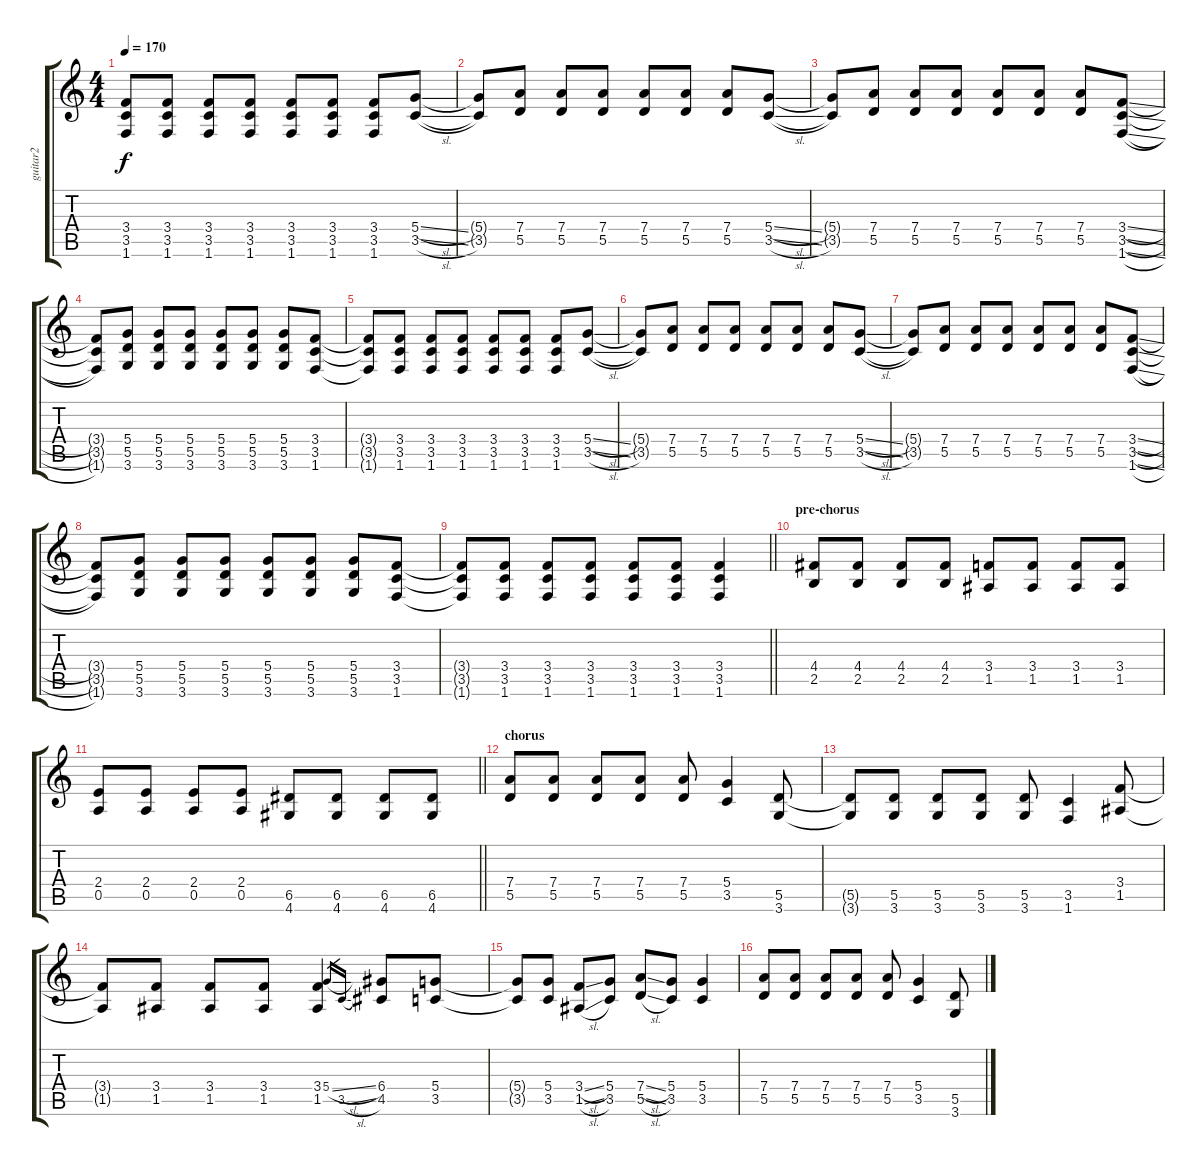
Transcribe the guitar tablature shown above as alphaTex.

\track ("guitar2" "guitar2") {instrument overdrivenguitar}
\staff {score tabs}
\tuning (E4 B3 G3 D3 A2 E2) {hide}
\ts (4 4)
\tempo 170
\clef g2
\ks c
(3.4{t} 3.5{t} 1.6{t}).8{dy f} (3.4 3.5 1.6).8 (3.4 3.5 1.6).8 (3.4 3.5 1.6).8 (3.4 3.5 1.6).8 (3.4 3.5 1.6).8 (3.4 3.5 1.6).8 (5.4{sl} 3.5{sl}).8 |
(5.4{t} 3.5{t}).8 (7.4 5.5).8 (7.4 5.5).8 (7.4 5.5).8 (7.4 5.5).8 (7.4 5.5).8 (7.4 5.5).8 (5.4{sl} 3.5{sl}).8 |
(5.4{t} 3.5{t}).8 (7.4 5.5).8 (7.4 5.5).8 (7.4 5.5).8 (7.4 5.5).8 (7.4 5.5).8 (7.4 5.5).8 (3.4{sl} 3.5{sl} 1.6{sl}).8 |
(3.4{t} 3.5{t} 1.6{t}).8 (5.4 5.5 3.6).8 (5.4 5.5 3.6).8 (5.4 5.5 3.6).8 (5.4 5.5 3.6).8 (5.4 5.5 3.6).8 (5.4 5.5 3.6).8 (3.4 3.5 1.6).8 |
(3.4{t} 3.5{t} 1.6{t}).8 (3.4 3.5 1.6).8 (3.4 3.5 1.6).8 (3.4 3.5 1.6).8 (3.4 3.5 1.6).8 (3.4 3.5 1.6).8 (3.4 3.5 1.6).8 (5.4{sl} 3.5{sl}).8 |
(5.4{t} 3.5{t}).8 (7.4 5.5).8 (7.4 5.5).8 (7.4 5.5).8 (7.4 5.5).8 (7.4 5.5).8 (7.4 5.5).8 (5.4{sl} 3.5{sl}).8 |
(5.4{t} 3.5{t}).8 (7.4 5.5).8 (7.4 5.5).8 (7.4 5.5).8 (7.4 5.5).8 (7.4 5.5).8 (7.4 5.5).8 (3.4{sl} 3.5{sl} 1.6{sl}).8 |
(3.4{t} 3.5{t} 1.6{t}).8 (5.4 5.5 3.6).8 (5.4 5.5 3.6).8 (5.4 5.5 3.6).8 (5.4 5.5 3.6).8 (5.4 5.5 3.6).8 (5.4 5.5 3.6).8 (3.4 3.5 1.6).8 |
\barLineRight lightlight
(3.4{t} 3.5{t} 1.6{t}).8 (3.4 3.5 1.6).8 (3.4 3.5 1.6).8 (3.4 3.5 1.6).8 (3.4 3.5 1.6).8 (3.4 3.5 1.6).8 (3.4 3.5 1.6).4 |
\section ("" "pre-chorus")
(4.4 2.5).8 (4.4 2.5).8 (4.4 2.5).8 (4.4 2.5).8 (3.4 1.5).8 (3.4 1.5).8 (3.4 1.5).8 (3.4 1.5).8 |
\barLineRight lightlight
(2.4 0.5).8 (2.4 0.5).8 (2.4 0.5).8 (2.4 0.5).8 (6.5 4.6).8 (6.5 4.6).8 (6.5 4.6).8 (6.5 4.6).8 |
\section ("" "chorus")
(7.4 5.5).8 (7.4 5.5).8 (7.4 5.5).8 (7.4 5.5).8 (7.4 5.5).8 (5.4 3.5).4 (5.5 3.6).8 |
(5.5{t} 3.6{t}).8 (5.5 3.6).8 (5.5 3.6).8 (5.5 3.6).8 (5.5 3.6).8 (3.5 1.6).4 (3.4 1.5).8 |
(3.4{t} 1.5{t}).8 (3.4 1.5).8 (3.4 1.5).8 (3.4 1.5).8 (3.4 1.5).4 5.4{sl}.16{gr} 3.5{sl}.16{gr} (6.4 4.5).8 (5.4 3.5).8 |
(5.4{t} 3.5{t}).8 (5.4 3.5).8 (3.4{sl} 1.5{sl}).8 (5.4 3.5).8 (7.4{sl} 5.5{sl}).8 (5.4 3.5).8 (5.4 3.5).4 |
(7.4 5.5).8 (7.4 5.5).8 (7.4 5.5).8 (7.4 5.5).8 (7.4 5.5).8 (5.4 3.5).4 (5.5 3.6).8
